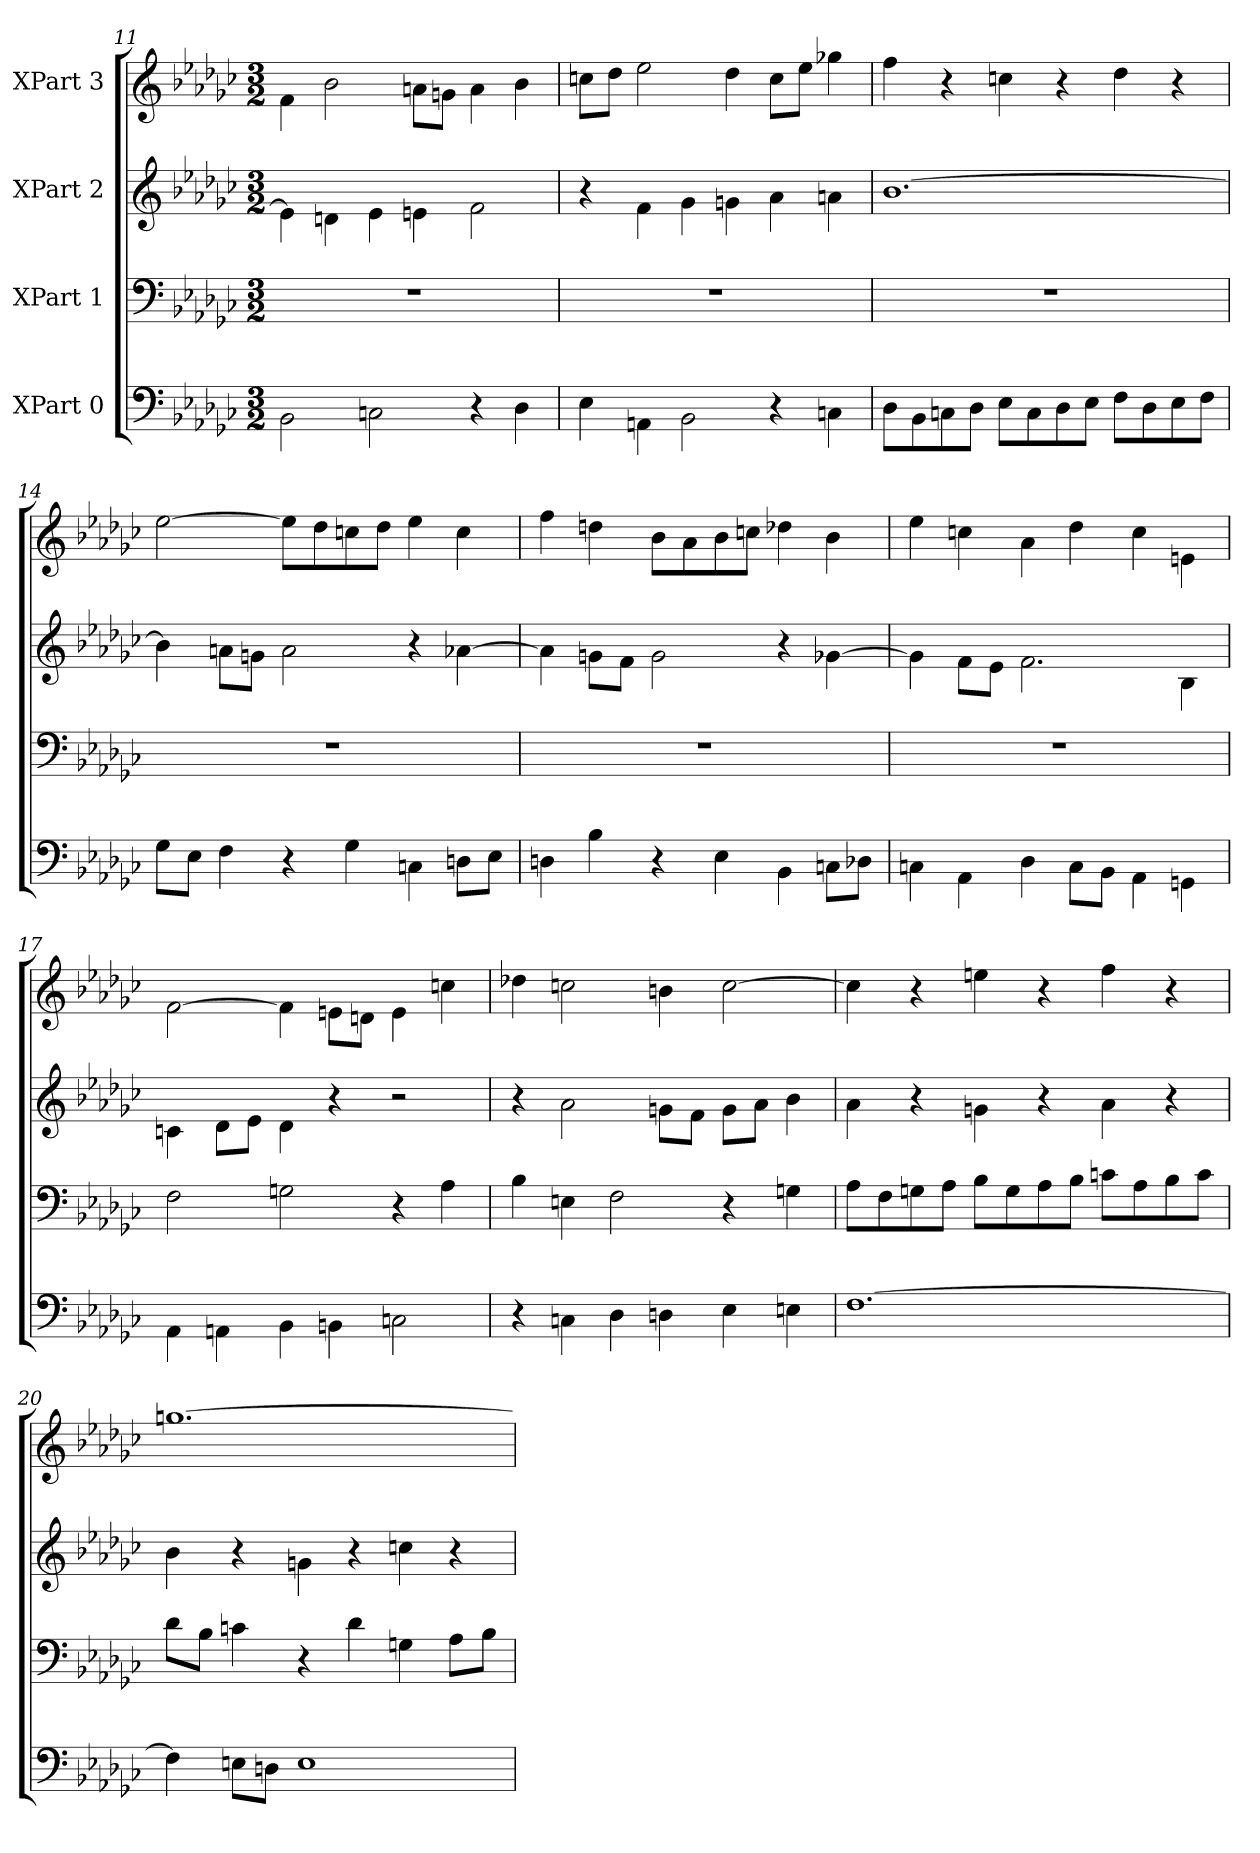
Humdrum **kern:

**kern	**kern	**kern	**kern
*part4	*part3	*part2	*part1
*staff4	*staff3	*staff2	*staff1
*I"XPart 0	*I"XPart 1	*I"XPart 2	*I"XPart 3
*clefF4	*clefF4	*clefG2	*clefG2
*k[b-e-a-d-g-c-]	*k[b-e-a-d-g-c-]	*k[b-e-a-d-g-c-]	*k[b-e-a-d-g-c-]
*M3/2	*M3/2	*M3/2	*M3/2
=11	=11	=11	=11
2BB-\	1.r	4e-\]	4f\
.	.	4dn\	2b-\
2Cn\	.	4e-\	.
.	.	4en\	8an\L
.	.	.	8gn\J
4r	.	2f\	4a\
4D-\	.	.	4b-\
=12	=12	=12	=12
4E-\	1.r	4r	8ccn\L
.	.	.	8dd-\J
4AAn\	.	4f\	2ee-\
2BB-\	.	4g-\	.
.	.	4gn\	4dd-\
4r	.	4a-\	8cc\L
.	.	.	8ee-\J
4Cn\	.	4an\	4gg-X\
=13	=13	=13	=13
8D-\L	1.r	[1.b-\	4ff\
8BB-\	.	.	.
8Cn\	.	.	4r
8D-\J	.	.	.
8E-\L	.	.	4ccn\
8C\	.	.	.
8D-\	.	.	4r
8E-\J	.	.	.
8F\L	.	.	4dd-\
8D-\	.	.	.
8E-\	.	.	4r
8F\J	.	.	.
=14	=14	=14	=14
8G-\L	1.r	4b-\]	[2ee-\
8E-\J	.	.	.
4F\	.	8an\L	.
.	.	8gn\J	.
4r	.	2a\	8ee-\L]
.	.	.	8dd-\
4G-\	.	.	8ccn\
.	.	.	8dd-\J
4Cn\	.	4r	4ee-\
8Dn\L	.	[4a-X\	4cc\
8E-\J	.	.	.
=15	=15	=15	=15
4Dn\	1.r	4a-\]	4ff\
4B-\	.	8gn\L	4ddn\
.	.	8f\J	.
4r	.	2g\	8b-\L
.	.	.	8a-\
4E-\	.	.	8b-\
.	.	.	8ccn\J
4BB-\	.	4r	4dd-X\
8Cn\L	.	[4g-X\	4b-\
8D-X\J	.	.	.
=16	=16	=16	=16
4Cn\	1.r	4g-\]	4ee-\
4AA-\	.	8f\L	4ccn\
.	.	8e-\J	.
4D-\	.	2.f\	4a-\
8C\L	.	.	4dd-\
8BB-\J	.	.	.
4AA-\	.	.	4cc\
4GGn\	.	4B-\	4en\
=17	=17	=17	=17
4AA-\	2F\	4cn\	[2f\
4AAn\	.	8d-\L	.
.	.	8e-\J	.
4BB-\	2Gn\	4d-\	4f\]
4BBn\	.	4r	8en\L
.	.	.	8dn\J
2Cn\	4r	2r	4e\
.	4A-\	.	4ccn\
=18	=18	=18	=18
4r	4B-\	4r	4dd-X\
4Cn\	4En\	2a-\	2ccn\
4D-\	2F\	.	.
4Dn\	.	8gn\L	4bn\
.	.	8f\J	.
4E-\	4r	8g\L	[2cc\
.	.	8a-\J	.
4En\	4Gn\	4b-\	.
=19	=19	=19	=19
[1.F\	8A-\L	4a-\	4ccn\]
.	8F\	.	.
.	8Gn\	4r	4r
.	8A-\J	.	.
.	8B-\L	4gn\	4een\
.	8G\	.	.
.	8A-\	4r	4r
.	8B-\J	.	.
.	8cn\L	4a-\	4ff\
.	8A-\	.	.
.	8B-\	4r	4r
.	8c\J	.	.
=20	=20	=20	=20
4F\]	8d-\L	4b-\	[1.ggn\
.	8B-\J	.	.
8En\L	4cn\	4r	.
8Dn\J	.	.	.
1E\	4r	4gn\	.
.	4d-\	4r	.
.	4Gn\	4ccn\	.
.	8A-\L	4r	.
.	8B-\J	.	.
=	=	=	=
*-	*-	*-	*-
